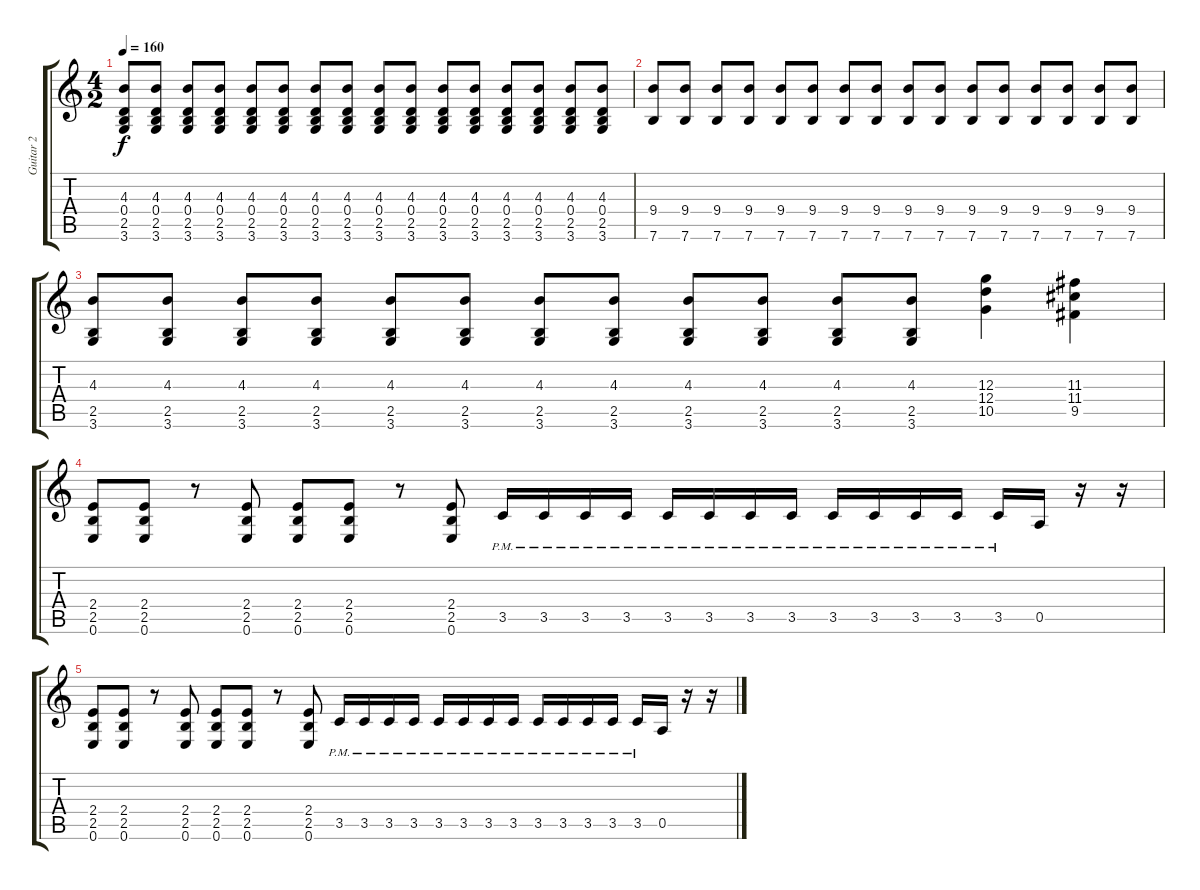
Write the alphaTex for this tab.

\track ("Guitar 2" "Guitar 2") {instrument distortionguitar}
\staff {score tabs}
\tuning (E4 B3 G3 D3 A2 E2) {hide}
\ts (4 2)
\tempo 160
\clef g2
\ks c
(4.3 0.4 2.5 3.6).8{dy f} (4.3 0.4 2.5 3.6).8 (4.3 0.4 2.5 3.6).8 (4.3 0.4 2.5 3.6).8 (4.3 0.4 2.5 3.6).8 (4.3 0.4 2.5 3.6).8 (4.3 0.4 2.5 3.6).8 (4.3 0.4 2.5 3.6).8 (4.3 0.4 2.5 3.6).8 (4.3 0.4 2.5 3.6).8 (4.3 0.4 2.5 3.6).8 (4.3 0.4 2.5 3.6).8 (4.3 0.4 2.5 3.6).8 (4.3 0.4 2.5 3.6).8 (4.3 0.4 2.5 3.6).8 (4.3 0.4 2.5 3.6).8 |
(9.4 7.6).8 (9.4 7.6).8 (9.4 7.6).8 (9.4 7.6).8 (9.4 7.6).8 (9.4 7.6).8 (9.4 7.6).8 (9.4 7.6).8 (9.4 7.6).8 (9.4 7.6).8 (9.4 7.6).8 (9.4 7.6).8 (9.4 7.6).8 (9.4 7.6).8 (9.4 7.6).8 (9.4 7.6).8 |
(4.3 2.5 3.6).8 (4.3 2.5 3.6).8 (4.3 2.5 3.6).8 (4.3 2.5 3.6).8 (4.3 2.5 3.6).8 (4.3 2.5 3.6).8 (4.3 2.5 3.6).8 (4.3 2.5 3.6).8 (4.3 2.5 3.6).8 (4.3 2.5 3.6).8 (4.3 2.5 3.6).8 (4.3 2.5 3.6).8 (12.3 12.4 10.5).4 (11.3 11.4 9.5).4 |
(2.4 2.5 0.6).8 (2.4 2.5 0.6).8 r.8 (2.4 2.5 0.6).8 (2.4 2.5 0.6).8 (2.4 2.5 0.6).8 r.8 (2.4 2.5 0.6).8 3.5{pm}.16 3.5{pm}.16 3.5{pm}.16 3.5{pm}.16 3.5{pm}.16 3.5{pm}.16 3.5{pm}.16 3.5{pm}.16 3.5{pm}.16 3.5{pm}.16 3.5{pm}.16 3.5{pm}.16 3.5{pm}.16 0.5.16 r.16 r.16 |
(2.4 2.5 0.6).8 (2.4 2.5 0.6).8 r.8 (2.4 2.5 0.6).8 (2.4 2.5 0.6).8 (2.4 2.5 0.6).8 r.8 (2.4 2.5 0.6).8 3.5{pm}.16 3.5{pm}.16 3.5{pm}.16 3.5{pm}.16 3.5{pm}.16 3.5{pm}.16 3.5{pm}.16 3.5{pm}.16 3.5{pm}.16 3.5{pm}.16 3.5{pm}.16 3.5{pm}.16 3.5{pm}.16 0.5.16 r.16 r.16
